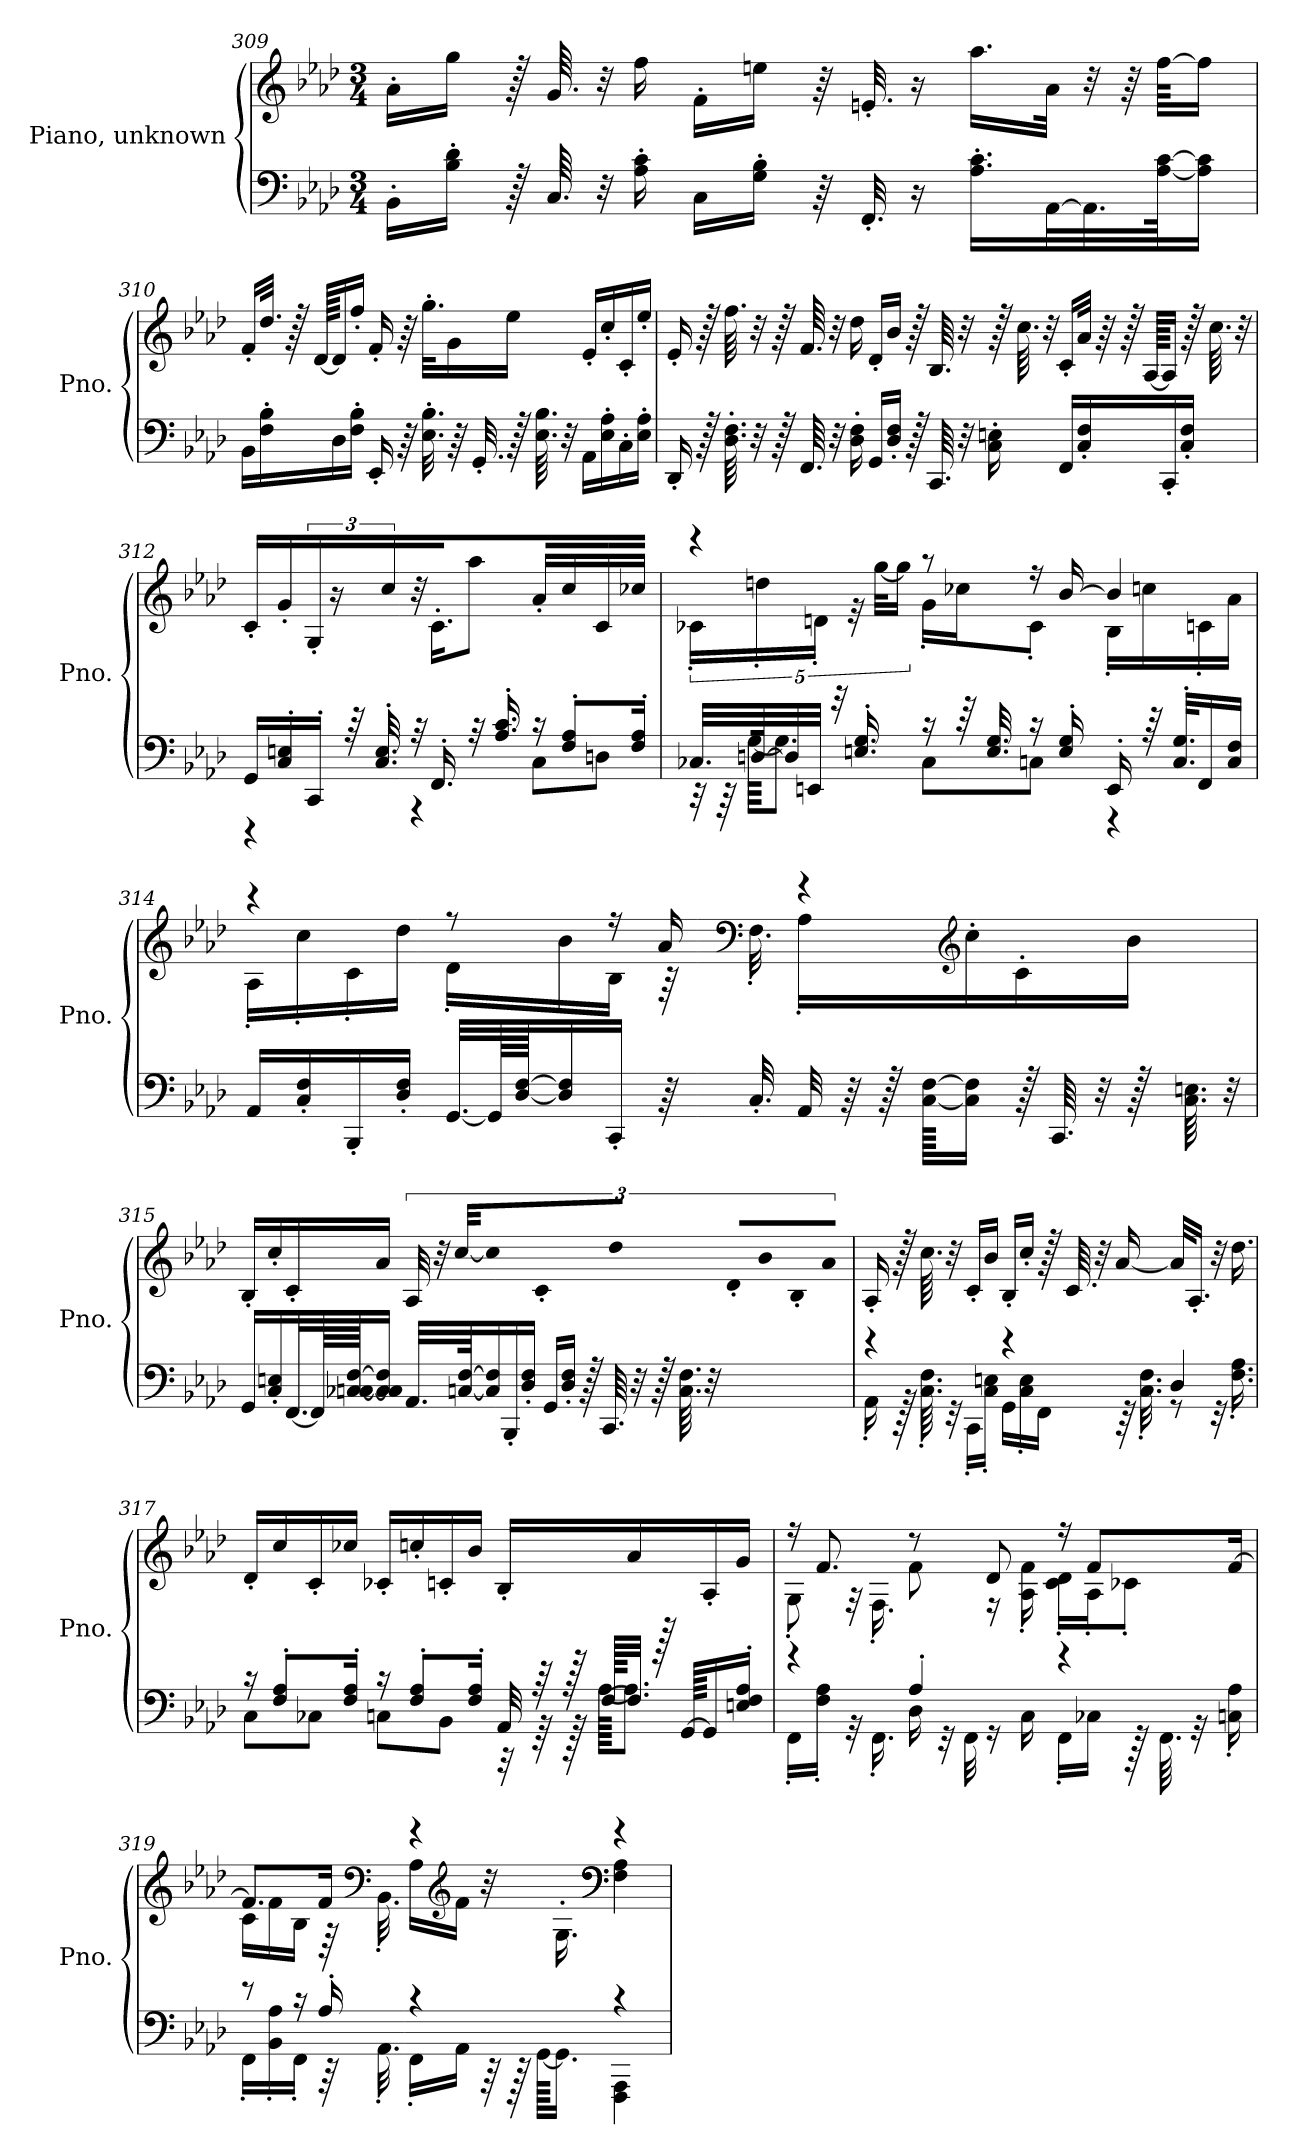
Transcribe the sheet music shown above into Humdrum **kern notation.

**kern	**kern
*part1	*part1
*staff2	*staff1
*I"Piano, unknown	*
*I'Pno.	*
!!LO:PB:g=z
*clefF4	*clefG2
*k[b-e-a-d-]	*k[b-e-a-d-]
*M3/4	*M3/4
=309	=309
16BB-'\LL	16a-'\LL
16B-\' 16d-\'JJ	16gg\JJ
128r	128r
64.C/	64.g/
32r	32r
16A-\' 16c\'	16ff\
16C\LL	16f'\LL
16G\' 16B-\'JJ	16een\JJ
64r	64r
32.FF'/	32.en'/
16r	16r
16.A-\' 16.c\'LL	16.aa-\LL
[32AA-\L	32a-\JJk
32.AA-\]	32r
.	64r
[64A-\ [64c\JK	[64ff\KKLL
16A-\] 16c\]JJ	16ff\JJ]
=310	=310
16BB-\LL	16f'/LL
16F\' 16B-\'	32.dd-/JJk
.	128r
.	[128d-/KKKLL
16D-\	16d-/]
16F\' 16B-\'JJ	16ff'/JJ
16EE-'/	16f'/
64r	64r
32.E-\' 32.B-\'	32.gg'\KLL
64r	16g\
32.GG'/	.
128r	16ee-\JJ
64.E-\ 64.B-\	.
32r	.
16AA-\LL	16e-'/LL
16E-\' 16A-\'	16cc'/
16C'\	16c'/
16E-\' 16A-\'JJ	16ee-'/JJ
!!LO:LB:g=z
=311	=311
16DD-'/	16e-'/
128r	128r
64.D-\' 64.F\'	64.ff\
32r	32r
128r	128r
64.FF/	64.f/
32r	32r
16D-\' 16F\'	16dd-\
16GG/LL	16d-'/LL
16D-/' 16F/'JJ	16b-/JJ
128r	128r
64.CC/	64.B-/
32r	32r
16C\' 16En\'	128r
.	64.cc\
.	32r
16FF/LL	16c'/LL
16C/' 16F/'	32a-/JJk
.	64r
.	128r
.	[128A-/KKKLL
16CC'/	16A-/JJ]
16C/' 16F/'JJ	128r
.	64.cc\
.	32r
!!LO:LB:g=z
=312	=312
*^	*
16GG/LL	4r	16c'/LL
16C/' 16En/'	.	16g'/
16CC'/JJ	.	24G'/JJ
.	.	24r
64r	.	.
32.C/' 32.E/'	.	.
.	.	24cc\
32r	4r	32r
16.FF'/	.	16.c'\KL
32r	.	8aa-\J
16.A-/' 16.c/'	.	.
16r	8C\L	16a-'/LL
8F/' 8A-/'L	.	16cc/
.	8Dn\J	16c/
16F/' 16A-/'Jk	.	16cc-X/JJ
=313	=313	=313
*	*	*^
32.C-X/LLL	32r	4r	20c-X'\LL
.	64r	.	.
[64Dn/K	[64G\KKKL	.	.
.	.	.	20ddn'\
32D/]	8.G\J]	.	.
32EEn/JJJ	.	.	.
.	.	.	20dn'\JJ
32r	.	.	.
.	.	.	40r
16.En/' 16.G/'	.	.	.
.	.	.	[40gg\KLL
.	.	.	20gg\JJ]
16r	8C-\L	8r	16g'\LL
64r	.	.	16cc-X\J
32.E/ 32.G/	.	.	.
16r	8Cn\J	16r	8c-'\J
16E/' 16G/'	.	[16b-/	.
16EE'/	4r	4b-/]	16B-'\LL
64r	.	.	16ccn\
32.C/' 32.G/'KLL	.	.	.
16FF/	.	.	16cn'\
16C/ 16F/JJ	.	.	16a-\JJ
*v	*v	*	*
!!LO:LB:g=z	!!
=314	=314	=314
16AA-/LL	4r	16A-'\LL
16C/' 16F/'	.	16cc'\
16BBB-'/	.	16c'\
16D-/' 16F/'JJ	.	16dd-\JJ
[32.GG/LLL	8r	16d-'\LL
128GG/LL]	.	.
[128D-/ [128F/JJJ	.	.
16D-/] 16F/]	.	16b-\
16CC'/JJ	16r	16B-\JJ
64r	16a-/	64r
*	*clefF4	*
32.C'/	.	32.F'\
32AA-/	4r	16A-'\LL
64r	.	.
128r	.	.
[128C\ [128F\KKKLL	.	.
*	*clefG2	*
16C\] 16F\]JJ	.	16cc'\
128r	.	16c'\
64.CC/	.	.
32r	.	.
128r	.	16b-\JJ
64.C\ 64.En\	.	.
32r	.	.
*	*v	*v
!!LO:LB:g=z
=315	=315
16GG/LL	16B-'/LL
16C/' 16En/'	16cc'/
[32.FF/L	16c'/
128FF/LL]	.
[128C-X/ [128Cn/ [128F/JJJ	.
16C-/] 16C/] 16F/]JJ	16a-/JJ
32.AA-/LLL	48A-/
.	48r
.	[48cc/KLL
[64Cn/ [64F/JK	.
16C/] 16F/]	16cc/]
16BBB-'/	16c'/
16D-/' 16F/'JJ	16dd-/JJ
16GG/LL	16d-'/LL
16D-/' 16F/'JJ	16b-/
128r	16B-'/
64.CC/	.
32r	.
128r	16a-/JJ
64.C\ 64.F\	.
32r	.
!!LO:LB:g=z
=316	=316
*^	*
4r	16AA-'\	16A-'/
.	128r	128r
.	64.C\' 64.F\'	64.cc\
.	32r	32r
.	16CC'\LL	16c'/LL
.	16C\' 16En\'JJ	16b-/JJ
4r	16GG\LL	16B-'/LL
.	16C\' 16E\'	16cc'/JJ
.	16FF\JJ	128r
.	.	64.c/
.	.	32r
.	64r	[16a-/
.	32.C\' 32.F\'	.
4D-/	8r	32a-/KLL]
.	.	16.A-'/JJ
.	32r	32r
.	16.F\' 16.A-\'	16.dd-\
!!LO:PB:g=z
=317	=317	=317
16r	8C\L	16d-'/LL
8F/' 8A-/'L	.	16cc/
.	8C-X\J	16c'/
16F/' 16A-/'Jk	.	16cc-X/JJ
16r	8Cn\L	16c-X'/LL
8F/' 8A-/'L	.	16ccn'/
.	8BB-\J	16cn'/
16F/' 16A-/'Jk	.	16b-/JJ
32AA-/	32r	16B-'/LL
64r	64r	.
128r	128r	.
[128F/KKLLL	[128A-\KKKKL	.
32.F/JJJ]	8.A-\J]	16a-/
128r	.	.
[128GG/KKKLL	.	.
16GG/]	.	16A-'/
16En/' 16F/' 16A-/'JJ	.	16g/JJ
!!LO:LB:g=z
=318	=318	=318
*	*	*^
4r	16FF'\LL	16r	8G'\
.	16F\' 16A-\'JJ	8.f/	.
.	32r	.	32r
.	16.FF'\	.	16.F'\
4A-'/	16D-\	8r	8f\
.	32r	.	.
.	32FF\	.	.
.	16r	8d-/	16r
.	16C\	.	16A-\' 16f\'
4r	16FF'\LL	16r	16c\' 16d-\'LL
.	16C-X\JJ	8f/L	16A-'\J
.	128r	.	8c-X'\J
.	64.FF\	.	.
.	32r	.	.
.	16Cn\' 16A-\'	[16f/Jk	.
=319	=319	=319	=319
8r	16FF'\LL	8.f/L]	16c\LL
.	16BB-\' 16A-\'	.	16f\
16r	16FF'\JJ	.	16B-\JJ
16A-'/	64r	16f/Jk	64r
*	*	*clefF4	*
.	32.AA-'\	.	32.BB-'\
4r	16FF'\LL	4r	16A-\LL
*	*	*clefG2	*
.	16AA-\JJ	.	16f\JJ
.	64r	.	32r
.	128r	.	.
.	[128GG\KKKLL	.	.
.	16.GG\JJ]	.	16.G'\
*	*	*clefF4	*
4r	4FFF\ 4AAA-\	4r	4F\ 4A-\
*v	*v	*	*
*	*v	*v
=	=
*-	*-
